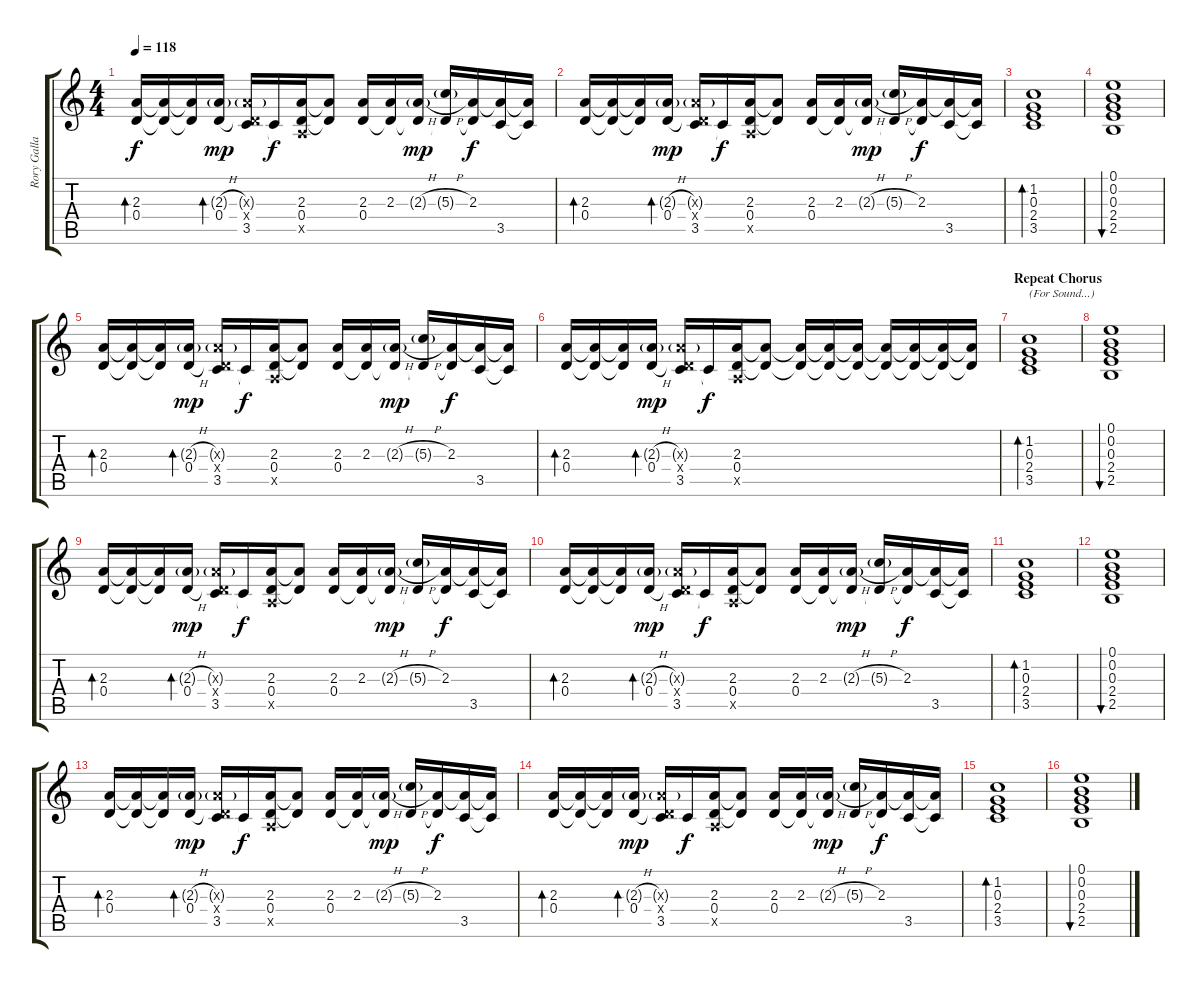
\track ("Rory Gallagher" "Rory Galla") {instrument distortionguitar}
\staff {score tabs}
\tuning (E4 B3 G3 D3 A2 E2) {hide}
\ts (4 4)
\tempo 118
\clef g2
\ks c
(2.3 0.4).16{bd 60 dy f volume 16} (2.3{t} 0.4{t}).16 (2.3{t} 0.4{t}).16 (2.3{h g} 0.4{h}).16{bd 120 dy mp} (2.3{g x} 0.4{x} 3.5).16 3.5{t}.16{dy f} (2.3 0.4 0.5{x}).16 (2.3{t} 0.4{t}).8 (2.3 0.4).16 (2.3 0.4{t}).16 (2.3{h g} 0.4{t}).16{dy mp} (5.3{h g} 0.4{t}).16 (2.3 0.4{t}).16{dy f} (2.3{t} 3.5).16 (2.3{t} 3.5{t}).16 |
(2.3 0.4).16{bd 60} (2.3{t} 0.4{t}).16 (2.3{t} 0.4{t}).16 (2.3{h g} 0.4{h}).16{bd 120 dy mp} (2.3{g x} 0.4{x} 3.5).16 3.5{t}.16{dy f} (2.3 0.4 0.5{x}).16 (2.3{t} 0.4{t}).8 (2.3 0.4).16 (2.3 0.4{t}).16 (2.3{h g} 0.4{t}).16{dy mp} (5.3{h g} 0.4{t}).16 (2.3 0.4{t}).16{dy f} (2.3{t} 3.5).16 (2.3{t} 3.5{t}).16 |
(1.2 0.3 2.4 3.5).1{bd 240 volume 12} |
(0.1 0.2 0.3 2.4 2.5).1{bu 240} |
(2.3 0.4).16{bd 60 volume 16} (2.3{t} 0.4{t}).16 (2.3{t} 0.4{t}).16 (2.3{h g} 0.4{h}).16{bd 120 dy mp} (2.3{g x} 0.4{x} 3.5).16 3.5{t}.16{dy f} (2.3 0.4 0.5{x}).16 (2.3{t} 0.4{t}).8 (2.3 0.4).16 (2.3 0.4{t}).16 (2.3{h g} 0.4{t}).16{dy mp} (5.3{h g} 0.4{t}).16 (2.3 0.4{t}).16{dy f} (2.3{t} 3.5).16 (2.3{t} 3.5{t}).16 |
(2.3 0.4).16{bd 60 volume 16} (2.3{t} 0.4{t}).16 (2.3{t} 0.4{t}).16 (2.3{h g} 0.4{h}).16{bd 120 dy mp} (2.3{g x} 0.4{x} 3.5).16 3.5{t}.16{dy f} (2.3 0.4 0.5{x}).16 (2.3{t} 0.4{t}).8 (2.3{t} 0.4{t}).16 (2.3{t} 0.4{t}).16 (2.3{t} 0.4{t}).16 (2.3{t} 0.4{t}).16 (2.3{t} 0.4{t}).16 (2.3{t} 0.4{t}).16 (2.3{t} 0.4{t}).16 |
\section ("" "Repeat Chorus")
(1.2 0.3 2.4 3.5).1{bd 240 txt "(For Sound...)" volume 12} |
(0.1 0.2 0.3 2.4 2.5).1{bu 240} |
(2.3 0.4).16{bd 60 volume 16} (2.3{t} 0.4{t}).16 (2.3{t} 0.4{t}).16 (2.3{h g} 0.4{h}).16{bd 120 dy mp} (2.3{g x} 0.4{x} 3.5).16 3.5{t}.16{dy f} (2.3 0.4 0.5{x}).16 (2.3{t} 0.4{t}).8 (2.3 0.4).16 (2.3 0.4{t}).16 (2.3{h g} 0.4{t}).16{dy mp} (5.3{h g} 0.4{t}).16 (2.3 0.4{t}).16{dy f} (2.3{t} 3.5).16 (2.3{t} 3.5{t}).16 |
(2.3 0.4).16{bd 60} (2.3{t} 0.4{t}).16 (2.3{t} 0.4{t}).16 (2.3{h g} 0.4{h}).16{bd 120 dy mp} (2.3{g x} 0.4{x} 3.5).16 3.5{t}.16{dy f} (2.3 0.4 0.5{x}).16 (2.3{t} 0.4{t}).8 (2.3 0.4).16 (2.3 0.4{t}).16 (2.3{h g} 0.4{t}).16{dy mp} (5.3{h g} 0.4{t}).16 (2.3 0.4{t}).16{dy f} (2.3{t} 3.5).16 (2.3{t} 3.5{t}).16 |
(1.2 0.3 2.4 3.5).1{bd 240 volume 12} |
(0.1 0.2 0.3 2.4 2.5).1{bu 240} |
(2.3 0.4).16{bd 60 volume 16} (2.3{t} 0.4{t}).16 (2.3{t} 0.4{t}).16 (2.3{h g} 0.4{h}).16{bd 120 dy mp} (2.3{g x} 0.4{x} 3.5).16 3.5{t}.16{dy f} (2.3 0.4 0.5{x}).16 (2.3{t} 0.4{t}).8 (2.3 0.4).16 (2.3 0.4{t}).16 (2.3{h g} 0.4{t}).16{dy mp} (5.3{h g} 0.4{t}).16 (2.3 0.4{t}).16{dy f} (2.3{t} 3.5).16 (2.3{t} 3.5{t}).16 |
(2.3 0.4).16{bd 60} (2.3{t} 0.4{t}).16 (2.3{t} 0.4{t}).16 (2.3{h g} 0.4{h}).16{bd 120 dy mp} (2.3{g x} 0.4{x} 3.5).16 3.5{t}.16{dy f} (2.3 0.4 0.5{x}).16 (2.3{t} 0.4{t}).8 (2.3 0.4).16 (2.3 0.4{t}).16 (2.3{h g} 0.4{t}).16{dy mp} (5.3{h g} 0.4{t}).16 (2.3 0.4{t}).16{dy f} (2.3{t} 3.5).16 (2.3{t} 3.5{t}).16 |
(1.2 0.3 2.4 3.5).1{bd 240 volume 12} |
(0.1 0.2 0.3 2.4 2.5).1{bu 240}
